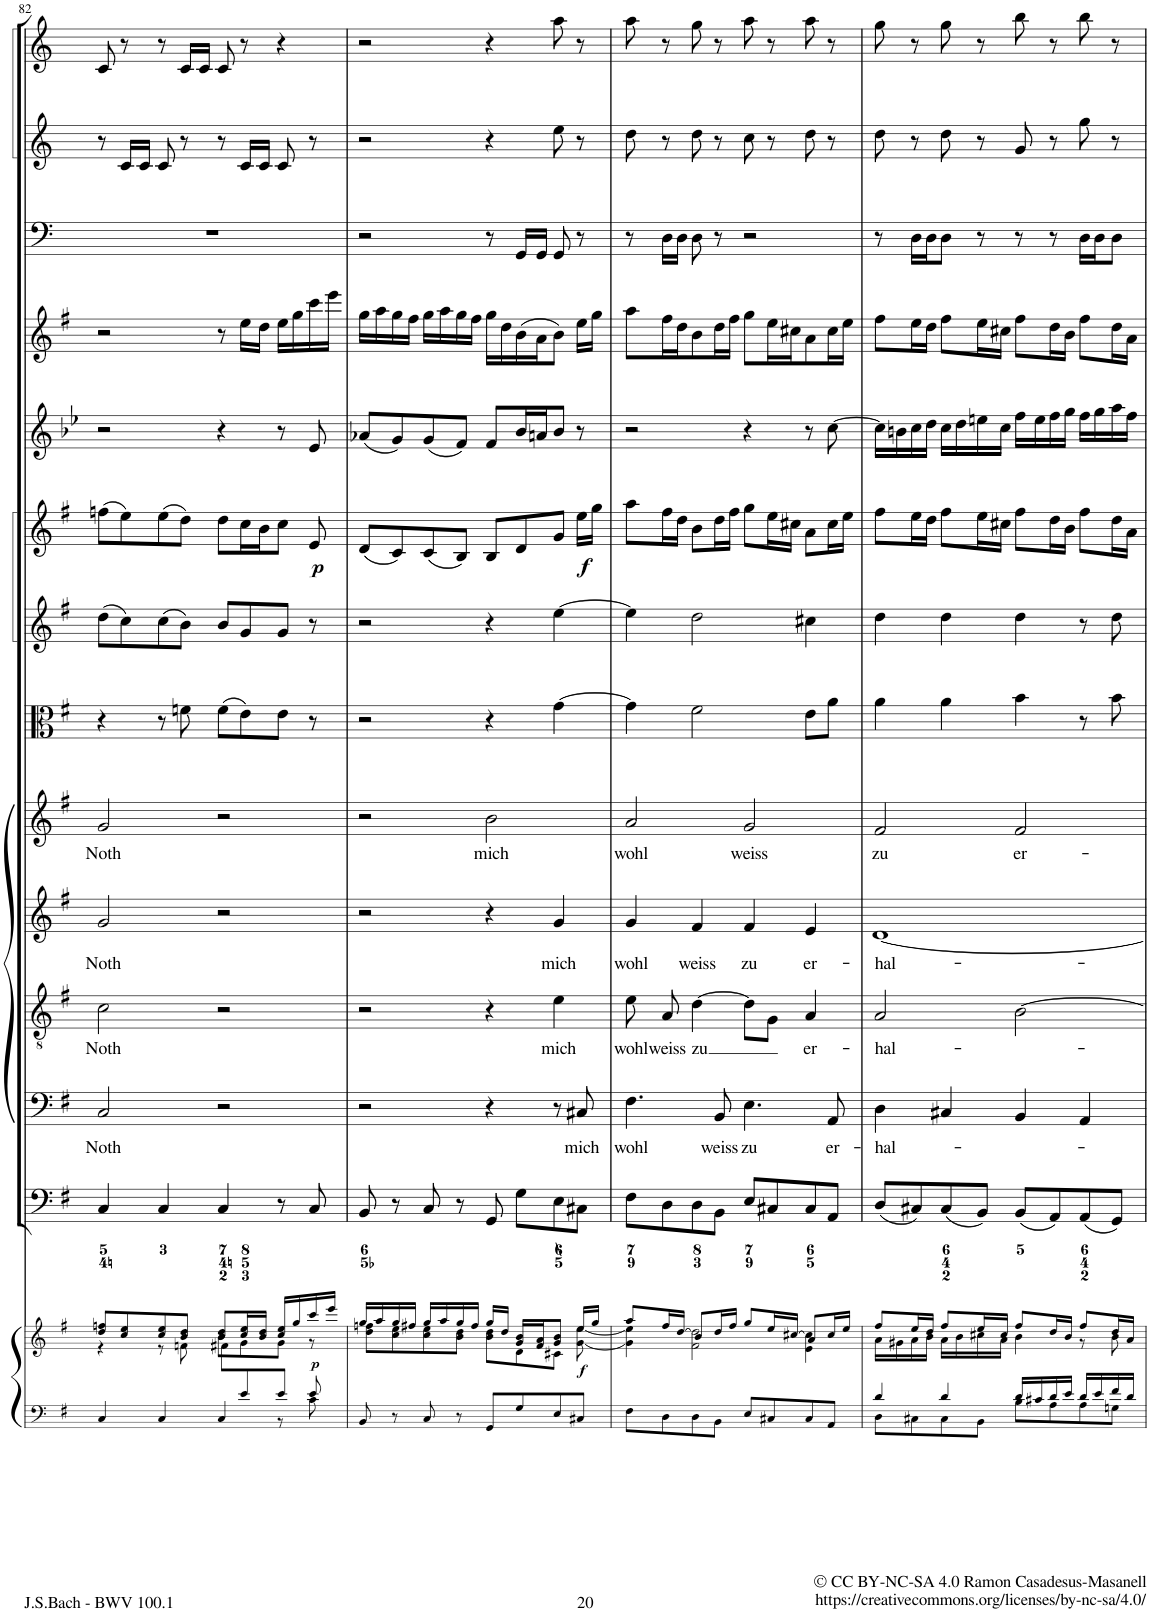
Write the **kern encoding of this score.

**kern	**kern	**kern	**kern	**text	**kern	**text	**kern	**text	**kern	**text	**kern	**kern	**kern	**kern	**kern	**kern	**kern	**kern
*part14	*part14	*part13	*part12	*part12	*part11	*part11	*part10	*part10	*part9	*part9	*part8	*part7	*part6	*part5	*part4	*part3	*part2	*part1
*staff15	*staff14	*staff13	*staff12	*staff12	*staff11	*staff11	*staff10	*staff10	*staff9	*staff9	*staff8	*staff7	*staff6	*staff5	*staff4	*staff3	*staff2	*staff1
*I"Piano reduction	*	*I"Organo e Continuo	*I"Basso	*	*I"Tenore	*	*I"Alto	*	*I"Soprano	*	*I"Viola	*I"Violino II	*I"Violino I	*I"Oboe d'amore	*I"Flauto Traverso	*I"Timpani	*I"Corno II	*I"Corno I
*I'Pno	*	*	*	*	*	*	*	*	*	*	*	*	*	*I'Ob	*I'Fl	*I'Timp	*	*
!!LO:PB:g=z
*clefF4	*clefG2	*clefF4	*clefF4	*	*clefGv2	*	*clefG2	*	*clefG2	*	*clefC3	*clefG2	*clefG2	*clefG2	*clefG2	*clefF4	*clefG2	*clefG2
*	*	*	*	*	*	*	*	*	*	*	*	*	*	*Trd2c3	*	*	*Trd3c5	*Trd3c5
*k[f#]	*k[f#]	*k[f#]	*k[f#]	*	*k[f#]	*	*k[f#]	*	*k[f#]	*	*k[f#]	*k[f#]	*k[f#]	*k[b-e-]	*k[f#]	*k[]	*k[]	*k[]
*M2/2	*M2/2	*M2/2	*M2/2	*	*M2/2	*	*M2/2	*	*M2/2	*	*M2/2	*M2/2	*M2/2	*M2/2	*M2/2	*M2/2	*M2/2	*M2/2
*met(c|)	*met(c|)	*met(c|)	*met(c|)	*	*met(c|)	*	*met(c|)	*	*met(c|)	*	*met(c|)	*met(c|)	*met(c|)	*met(c|)	*met(c|)	*met(c|)	*met(c|)	*met(c|)
=82	=82	=82	=82	=82	=82	=82	=82	=82	=82	=82	=82	=82	=82	=82	=82	=82	=82	=82
*^	*^	*	*	*	*	*	*	*	*	*	*	*	*	*	*	*	*	*
*	*	*	*^	*	*	*	*	*	*	*	*	*	*	*	*	*	*	*	*	*
!	!	!	!	!	!	!	!LO:LY:b	!	!LO:LY:b	!	!LO:LY:b	!	!LO:LY:b	!	!	!	!	!	!	!	!
2ryy	4C/	8dd/ 8ffn/L	4r	2ryy	4C/	2C/	Noth	2c\	Noth	2g/	Noth	2g/	Noth	4r	(8dd\L	(8ffn\L	2r	2r	1r	8r	8c/
.	.	8cc/ 8ee/	.	.	.	.	.	.	.	.	.	.	.	.	8cc\)	8ee\)	.	.	.	16c/LL	8r
.	.	.	.	.	.	.	.	.	.	.	.	.	.	.	.	.	.	.	.	16c/JJ	.
.	4C/	8cc/ 8ee/	8r	.	4C/	.	.	.	.	.	.	.	.	8r	(8cc\	(8ee\	.	.	.	8c/	8r
.	.	8b/ 8dd/J	8fn\	.	.	.	.	.	.	.	.	.	.	8fn\	8b\J)	8dd\J)	.	.	.	8r	16c/LL
.	.	.	.	.	.	.	.	.	.	.	.	.	.	.	.	.	.	.	.	.	16c/JJ
8ryy	4C/	8b/ 8dd/L	8b\L	8f#X\L	4C/	2r	.	2r	.	2r	.	2r	.	(8f\L	8b/L	8dd\L	4r	8r	.	8r	8c/
8e/	.	16cc/ 16ee/L	8g\	4.ryy	.	.	.	.	.	.	.	.	.	8e\)	8g/	16cc\L	.	16ee\LL	.	16c/LL	8r
.	.	16b/ 16dd/JJ	.	.	.	.	.	.	.	.	.	.	.	.	.	16b\J	.	16dd\JJ	.	16c/JJ	.
8e/J	8r	16cc/ 16ee/LL	8g\J	.	8r	.	.	.	.	.	.	.	.	8e\J	8g/J	8cc\J	8r	16ee\LL	.	8c/	4r
.	.	16gg/	.	.	.	.	.	.	.	.	.	.	.	.	.	.	.	16gg\	.	.	.
8e/	8c\	16ccc/	8r	.	8C/	.	.	.	.	.	.	.	.	8r	8r	8e/	8e-/	16ccc\	.	8r	.
.	.	16eee/JJ	.	.	.	.	.	.	.	.	.	.	.	.	.	.	.	16eee\JJ	.	.	.
*v	*v	*	*	*	*	*	*	*	*	*	*	*	*	*	*	*	*	*	*	*	*
*	*	*v	*v	*	*	*	*	*	*	*	*	*	*	*	*	*	*	*	*	*
=83	=83	=83	=83	=83	=83	=83	=83	=83	=83	=83	=83	=83	=83	=83	=83	=83	=83	=83	=83
8BB/	16gg/LL	8dd\ 8ffn\L	8BB/	2r	.	2r	.	2r	.	2r	.	2r	2r	(8d/L	(8a-X/L	16gg\LL	2r	2r	2r
.	16aa/	.	.	.	.	.	.	.	.	.	.	.	.	.	.	16aa\	.	.	.
8r	16gg/	8cc\ 8ee\	8r	.	.	.	.	.	.	.	.	.	.	8c/)	8g/)	16gg\	.	.	.
.	16ff#X/JJ	.	.	.	.	.	.	.	.	.	.	.	.	.	.	16ff#\JJ	.	.	.
8C/	16gg/LL	8cc\ 8ee\	8C/	.	.	.	.	.	.	.	.	.	.	(8c/	(8g/	16gg\LL	.	.	.
.	16aa/	.	.	.	.	.	.	.	.	.	.	.	.	.	.	16aa\	.	.	.
8r	16gg/	8b\ 8dd\J	8r	.	.	.	.	.	.	.	.	.	.	8B/J)	8f/J)	16gg\	.	.	.
.	16ff#/JJ	.	.	.	.	.	.	.	.	.	.	.	.	.	.	16ff#\JJ	.	.	.
!	!	!	!	!	!	!	!	!	!	!	!LO:LY:b	!	!	!	!	!	!	!	!
8GG/L	16gg/LL	8b\ 8dd\L	8GG/	4r	.	4r	.	4r	.	2b\	mich	4r	4r	8B/L	8f/L	16gg\LL	8r	4r	4r
.	16dd/JJ	.	.	.	.	.	.	.	.	.	.	.	.	.	.	16dd\	.	.	.
8G/	16g/ 16b/LL	8d\	8G\L	.	.	.	.	.	.	.	.	.	.	8d/	16b-/L	(16b\	16GG/LL	.	.
.	16f#/ 16a/J	.	.	.	.	.	.	.	.	.	.	.	.	.	16an/J	16a\J	16GG/JJ	.	.
!	!	!	!	!	!	!	!LO:LY:b	!	!LO:LY:b	!	!	!	!	!	!	!	!	!	!
8E/	8g/ 8b/J	8c#X\J	8E\	8r	.	4e\	mich	4g/	mich	.	.	[4g\	[4ee\	8g/J	8b-/J	8b\J)	8GG/	8ee\	8aa\
!	!	!	!	!	!LO:LY:b	!	!	!	!	!	!	!	!	!	!	!	!	!	!
8C#X/J	16ee/LL	[8g\ [8ee\	8C#X\J	8C#X/	mich	.	.	.	.	.	.	.	.	16ee\LL	8r	16ee\LL	8r	8r	8r
.	16gg/JJ	.	.	.	.	.	.	.	.	.	.	.	.	16gg\JJ	.	16gg\JJ	.	.	.
=84	=84	=84	=84	=84	=84	=84	=84	=84	=84	=84	=84	=84	=84	=84	=84	=84	=84	=84	=84
!	!	!	!	!	!LO:LY:b	!	!LO:LY:b	!	!LO:LY:b	!	!LO:LY:b	!	!	!	!	!	!	!	!
8F#\L	8aa/L	4g\] 4ee\]	8F#\L	4.F#\	wohl	8e\	wohl	4g/	wohl	2a/	wohl	4g\]	4ee\]	8aa\L	2r	8aa\L	8r	8dd\	8aa\
!	!	!	!	!	!	!	!LO:LY:b	!	!	!	!	!	!	!	!	!	!	!	!
8D\	16ff#/L	.	8D\	.	.	8A/	weiss	.	.	.	.	.	.	16ff#\L	.	16ff#\L	16D\LL	8r	8r
.	[16dd/JJ	.	.	.	.	.	.	.	.	.	.	.	.	16dd\JJ	.	16dd\J	16D\JJ	.	.
!	!	!	!	!	!	!	!LO:LY:b	!	!LO:LY:b	!	!	!	!	!	!	!	!	!	!
8D\	8b/L	2f#\ 2dd\]	8D\	.	.	[4d\	zu	4f#/	weiss	.	.	2f#\	2dd\	8b\L	.	8b\	8D\	8dd\	8gg\
!	!	!	!	!	!LO:LY:b	!	!	!	!	!	!	!	!	!	!	!	!	!	!
8BB\J	16dd/L	.	8BB\J	8BB/	weiss	.	.	.	.	.	.	.	.	16dd\L	.	16dd\L	8r	8r	8r
.	16ff#/JJ	.	.	.	.	.	.	.	.	.	.	.	.	16ff#\JJ	.	16ff#\JJ	.	.	.
!	!	!	!	!	!LO:LY:b	!	!	!	!LO:LY:b	!	!LO:LY:b	!	!	!	!	!	!	!	!
8E/L	8gg/L	.	8E/L	4.E\	zu	8d\L]	.	4f#/	zu	2g/	weiss	.	.	8gg\L	4r	8gg\L	2r	8cc\	8aa\
8C#X/	16ee/L	.	8C#X/	.	.	8G\J	.	.	.	.	.	.	.	16ee\L	.	16ee\L	.	8r	8r
.	[16cc#X/JJ	.	.	.	.	.	.	.	.	.	.	.	.	16cc#X\JJ	.	16cc#X\J	.	.	.
!	!	!	!	!	!	!	!LO:LY:b	!	!LO:LY:b	!	!	!	!	!	!	!	!	!	!
8C#/	8a/L	4e\ 4cc#\]	8C#/	.	.	4A/	er-	4e/	er-	.	.	8e\L	4cc#X\	8a\L	8r	8a\	.	8dd\	8aa\
!	!	!	!	!	!LO:LY:b	!	!	!	!	!	!	!	!	!	!	!	!	!	!
8AA/J	16cc#/L	.	8AA/J	8AA/	er-	.	.	.	.	.	.	8a\J	.	16cc#\L	[8cc\	16cc#\L	.	8r	8r
.	16ee/JJ	.	.	.	.	.	.	.	.	.	.	.	.	16ee\JJ	.	16ee\JJ	.	.	.
=85	=85	=85	=85	=85	=85	=85	=85	=85	=85	=85	=85	=85	=85	=85	=85	=85	=85	=85	=85
*^	*	*	*	*	*	*	*	*	*	*	*	*	*	*	*	*	*	*	*
!	!	!	!	!	!	!LO:LY:b	!	!LO:LY:b	!	!LO:LY:b	!	!LO:LY:b	!	!	!	!	!	!	!	!
4d/	8D\L	8ff#/L	16a\LL	(8D/L	4D\	-hal-	2A/	-hal-	[1d	-hal-	2f#/	zu	4a\	4dd\	8ff#\L	16cc\LL]	8ff#\L	8r	8dd\	8gg\
.	.	.	16g#X\	.	.	.	.	.	.	.	.	.	.	.	.	16bn\	.	.	.	.
.	8C#X\	16ee/L	16a\	8C#X/)	.	.	.	.	.	.	.	.	.	.	16ee\L	16cc\	16ee\L	16D\LL	8r	8r
.	.	16dd/JJ	16b\JJ	.	.	.	.	.	.	.	.	.	.	.	16dd\JJ	16dd\JJ	16dd\JJ	16D\J	.	.
4d/	8C#\	8ff#/L	16a\LL	(8C#/	4C#X/	.	.	.	.	.	.	.	4a\	4dd\	8ff#\L	16cc\LL	8ff#\L	8D\J	8dd\	8gg\
.	.	.	16b\	.	.	.	.	.	.	.	.	.	.	.	.	16dd\	.	.	.	.
.	8BB\J	16ee/L	16cc#X\	8BB/J)	.	.	.	.	.	.	.	.	.	.	16ee\L	16een\	16ee\L	8r	8r	8r
.	.	16cc#/JJ	16a\JJ	.	.	.	.	.	.	.	.	.	.	.	16cc#X\JJ	16cc\JJ	16cc#X\JJ	.	.	.
!	!	!	!	!	!	!	!	!	!	!	!	!LO:LY:b	!	!	!	!	!	!	!	!
16d/LL	8B\L	8ff#/L	4b\	(8BB/L	4BB/	.	[2B\	.	.	.	2f#/	er-	4b\	4dd\	8ff#\L	16ff\LL	8ff#\L	8r	8g/	8bb\
16c#X/	.	.	.	.	.	.	.	.	.	.	.	.	.	.	.	16ee\	.	.	.	.
16d/	8A\	16dd/L	.	8AA/)	.	.	.	.	.	.	.	.	.	.	16dd\L	16ff\	16dd\L	8r	8r	8r
16e/JJ	.	16b/JJ	.	.	.	.	.	.	.	.	.	.	.	.	16b\JJ	16gg\JJ	16b\JJ	.	.	.
16d/LL	8A\	8ff#/L	8r	(8AA/	4AA/	.	.	.	.	.	.	.	8r	8r	8ff#\L	16ff\LL	8ff#\L	16D\LL	8gg\	8bb\
16e/	.	.	.	.	.	.	.	.	.	.	.	.	.	.	.	16gg\	.	16D\J	.	.
16f#/	8Gn\J	16dd/L	8b\	8GG/J)	.	.	.	.	.	.	.	.	8b\	8dd\	16dd\L	16aa\	16dd\L	8D\J	8r	8r
16d/JJ	.	16a/JJ	.	.	.	.	.	.	.	.	.	.	.	.	16a\JJ	16ff\JJ	16a\JJ	.	.	.
*v	*v	*	*	*	*	*	*	*	*	*	*	*	*	*	*	*	*	*	*	*
*	*v	*v	*	*	*	*	*	*	*	*	*	*	*	*	*	*	*	*	*
=	=	=	=	=	=	=	=	=	=	=	=	=	=	=	=	=	=	=
*-	*-	*-	*-	*-	*-	*-	*-	*-	*-	*-	*-	*-	*-	*-	*-	*-	*-	*-
